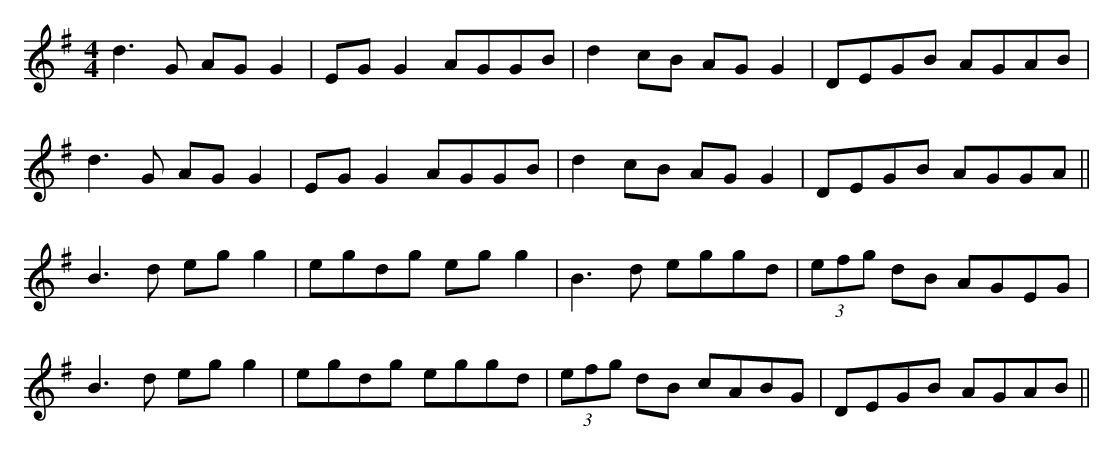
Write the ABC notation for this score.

X:1
M:4/4
K:G
d3G AG G2|EG G2 AGGB|d2 cB AG G2|DEGB AGAB|
d3G AG G2|EG G2 AGGB|d2 cB AG G2|DEGB AGGA||
B3d eg g2|egdg eg g2|B3d eggd|(3efg dB AGEG|
B3d eg g2|egdg eggd|(3efg dB cABG|DEGB AGAB||
